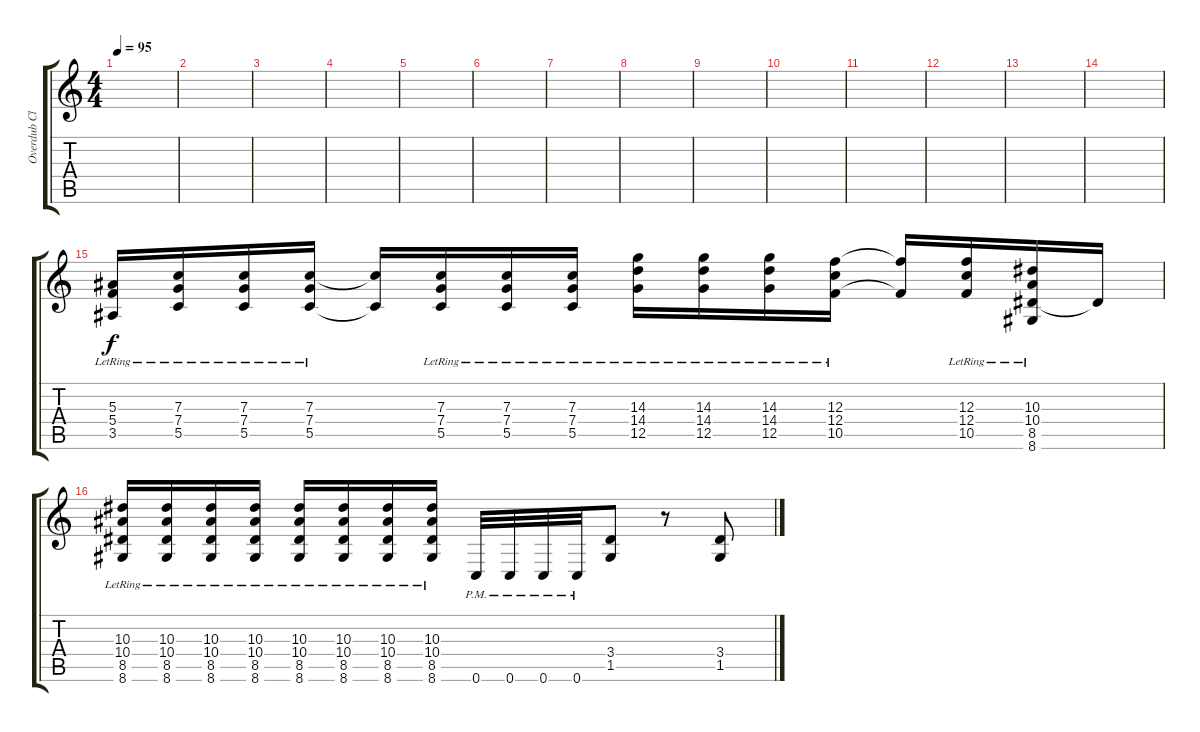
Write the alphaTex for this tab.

\track ("Overdub Clean 3" "Overdub Cl") {instrument electricguitarclean}
\staff {score tabs}
\tuning (D4 A3 F3 C3 G2 C2) {hide}
\ts (4 4)
\tempo 95
\clef g2
\ks c
|
|
|
|
|
|
|
|
|
|
|
|
|
|
(5.3{lr} 5.4{lr} 3.5{lr}).16 (7.3{lr} 7.4{lr} 5.5{lr}).16 (7.3{lr} 7.4{lr} 5.5{lr}).16 (7.3{lr} 7.4{lr} 5.5{lr}).16 (7.3{t} 5.5{t}).16 (7.3{lr} 7.4{lr} 5.5{lr}).16 (7.3{lr} 7.4{lr} 5.5{lr}).16 (7.3{lr} 7.4{lr} 5.5{lr}).16 (14.3{lr} 14.4{lr} 12.5{lr}).16 (14.3{lr} 14.4{lr} 12.5{lr}).16 (14.3{lr} 14.4{lr} 12.5{lr}).16 (12.3{lr} 12.4{lr} 10.5{lr}).16 (12.3{t} 10.5{t}).16 (12.3{lr} 12.4{lr} 10.5{lr}).16 (10.3{lr} 10.4{lr} 8.5{lr} 8.6{lr}).16 8.5{t}.16 |
(10.3{lr} 10.4{lr} 8.5{lr} 8.6{lr}).16 (10.3{lr} 10.4{lr} 8.5{lr} 8.6{lr}).16 (10.3{lr} 10.4{lr} 8.5{lr} 8.6{lr}).16 (10.3{lr} 10.4{lr} 8.5{lr} 8.6{lr}).16 (10.3{lr} 10.4{lr} 8.5{lr} 8.6{lr}).16 (10.3{lr} 10.4{lr} 8.5{lr} 8.6{lr}).16 (10.3{lr} 10.4{lr} 8.5{lr} 8.6{lr}).16 (10.3{lr} 10.4{lr} 8.5{lr} 8.6{lr}).16 0.6{pm}.32 0.6{pm}.32 0.6{pm}.32 0.6{pm}.32 (3.4 1.5).8 r.8 (3.4 1.5).8
